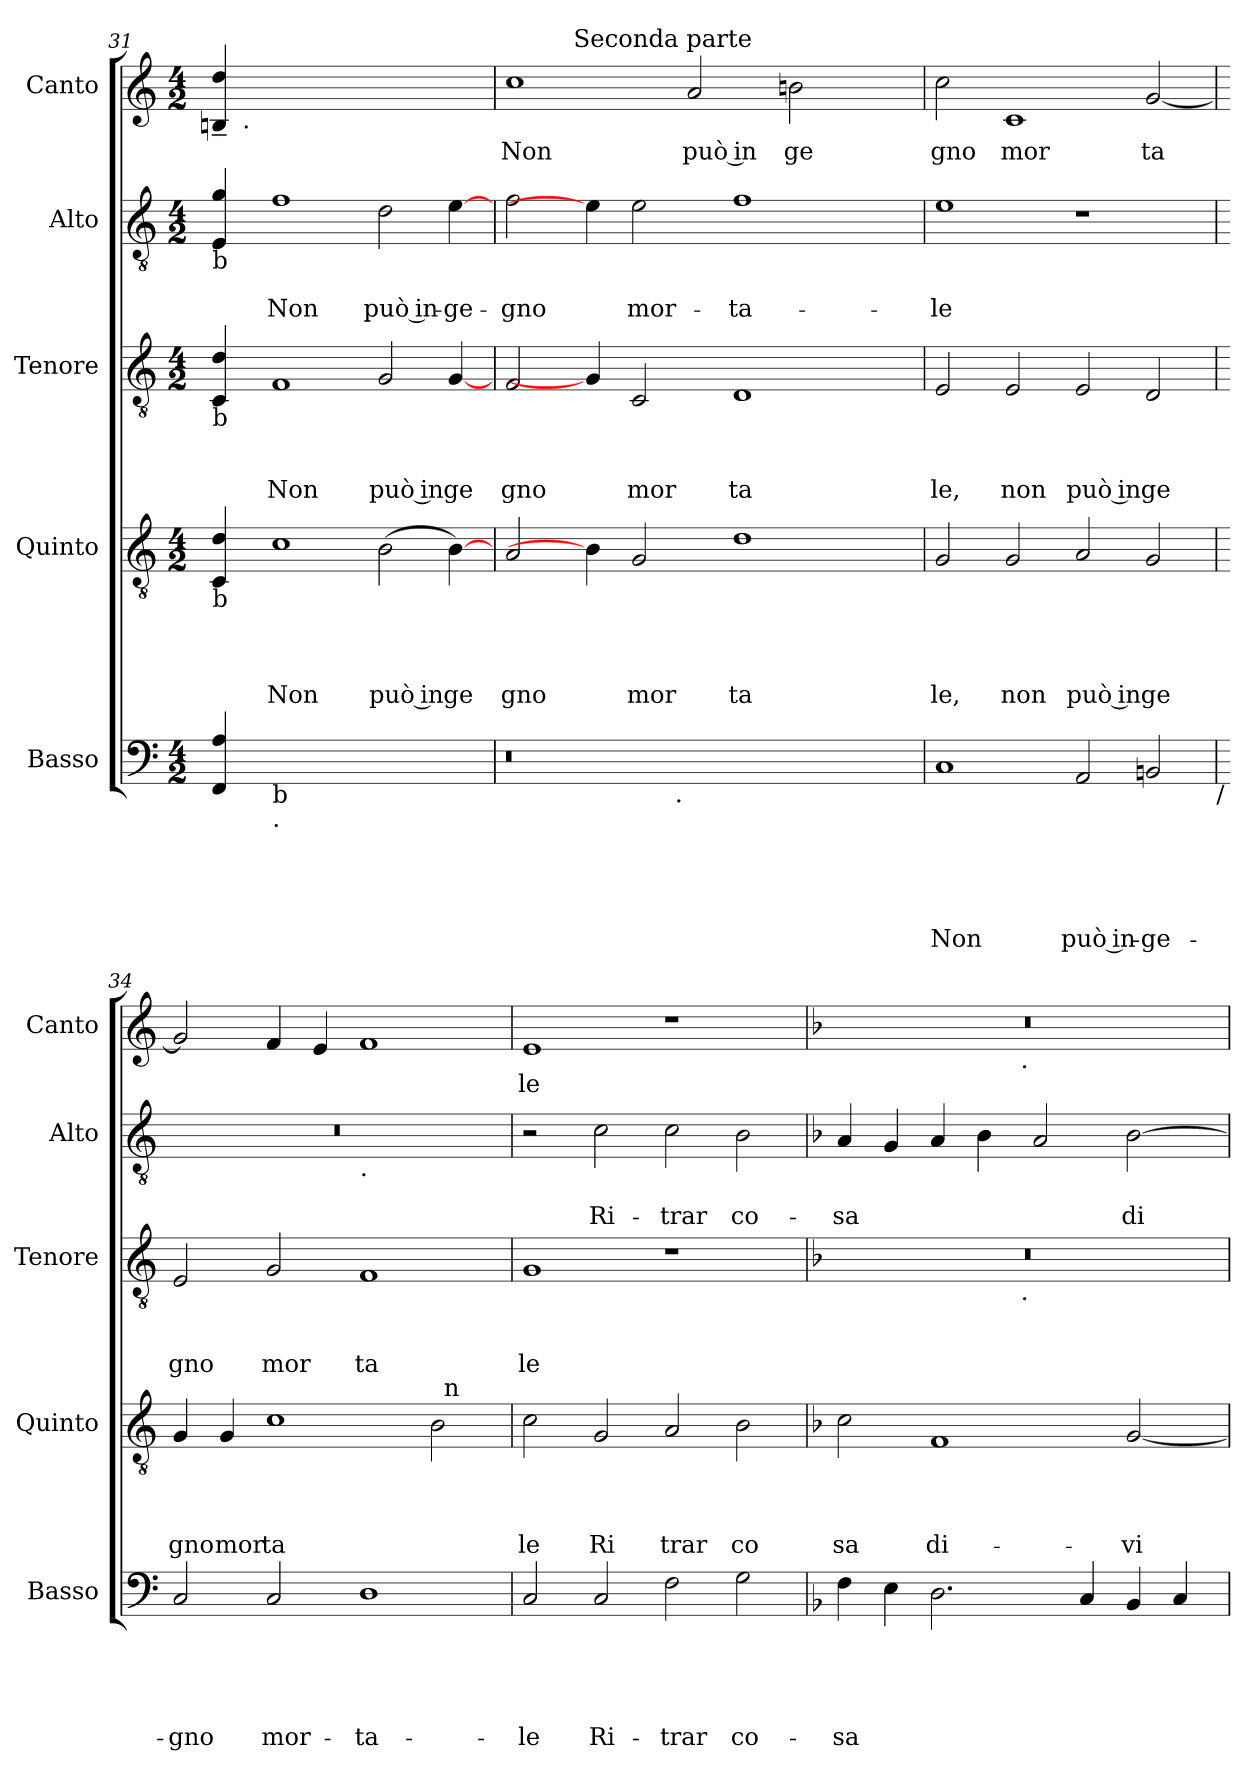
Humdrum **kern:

**kern	**text	**text	**text	**text	**text	**kern	**text	**text	**text	**text	**kern	**text	**text	**text	**kern	**text	**text	**kern	**text
*part5	*part5	*part5	*part5	*part5	*part5	*part4	*part4	*part4	*part4	*part4	*part3	*part3	*part3	*part3	*part2	*part2	*part2	*part1	*part1
*staff5	*staff5	*staff5	*staff5	*staff5	*staff5	*staff4	*staff4	*staff4	*staff4	*staff4	*staff3	*staff3	*staff3	*staff3	*staff2	*staff2	*staff2	*staff1	*staff1
*I"Basso	*	*	*	*	*	*I"Quinto	*	*	*	*	*I"Tenore	*	*	*	*I"Alto	*	*	*I"Canto	*
*I'Basso	*	*	*	*	*	*I'Quinto	*	*	*	*	*I'Tenore	*	*	*	*I'Alto	*	*	*I'Canto	*
!!LO:LB:g=z
*clefF4	*	*	*	*	*	*clefGv2	*	*	*	*	*clefGv2	*	*	*	*clefGv2	*	*	*clefG2	*
*k[]	*	*	*	*	*	*k[]	*	*	*	*	*k[]	*	*	*	*k[]	*	*	*k[]	*
*C:	*	*	*	*	*	*C:	*	*	*	*	*C:	*	*	*	*C:	*	*	*C:	*
*M4/2	*	*	*	*	*	*M4/2	*	*	*	*	*M4/2	*	*	*	*M4/2	*	*	*M4/2	*
=31	=31	=31	=31	=31	=31	=31	=31	=31	=31	=31	=31	=31	=31	=31	=31	=31	=31	=31	=31
!	!	!	!	!	!	!	!	!	!	!	!	!	!	!	!	!	!	!LO:TX:b:t=b	!
!	!	!	!	!	!	!	!	!	!	!	!	!	!	!	!LO:TX:b:t=b	!	!	!	!
!	!	!	!	!	!	!	!	!	!	!	!LO:TX:b:t=b	!	!	!	!	!	!	!	!
!	!	!	!	!	!	!LO:TX:b:t=b	!	!	!	!	!	!	!	!	!	!	!	!	!
*	*	*	*	*	*	*	*	*	*	*	*	*	*	*	*	*	*	*^	*
4FF/ 4A/	.	.	.	.	.	4C/ 4d/	.	.	.	.	4C/ 4d/	.	.	.	4E/ 4g/	.	.	4Bn/~< 4dd/~<	8ryy	.
!	!	!	!	!	!	!	!	!	!	!	!	!	!	!	!	!	!	!	!LO:TX:b:t=.	!
.	.	.	.	.	.	.	.	.	.	.	.	.	.	.	.	.	.	.	1...ryy	.
!LO:TX:b:t=b	!	!	!	!	!	!	!	!	!	!	!	!	!	!	!	!	!	!	!	!
!LO:TX:b:t=.	!	!	!	!	!	!	!	!	!	!	!	!	!	!	!	!	!	!	!	!
!	!	!	!	!	!	!	!	!	!	!LO:LY:b	!	!	!	!LO:LY:b	!	!	!LO:LY:b	!	!	!
1..ryy	.	.	.	.	.	1c	.	.	.	Non	1F	.	.	-Non	1f	.	Non	1..ryy	.	.
!	!	!	!	!	!	!	!	!	!	!LO:LY:b:rj	!	!	!	!LO:LY:b:rj	!	!	!LO:LY:b:rj	!	!	!
.	.	.	.	.	.	(<2B\	.	.	.	può in	2G/	.	.	può in	2d\	.	può in-	.	.	.
!	!	!	!	!	!	!	!	!	!	!LO:LY:b	!	!	!	!LO:LY:b	!	!	!LO:LY:b	!	!	!
.	.	.	.	.	.	[4B\)	.	.	.	ge	[4G/	.	.	ge	[4e\	.	-ge-	.	.	.
=32	=32	=32	=32	=32	=32	=32	=32	=32	=32	=32	=32	=32	=32	=32	=32	=32	=32	=32	=32	=32
!	!	!	!	!	!	!	!	!	!	!LO:LY:b	!	!	!	!LO:LY:b	!	!	!LO:LY:b	!	!	!LO:LY:b
*^	*	*	*	*	*	*	*	*	*	*	*	*	*	*	*	*	*	*	*	*
0r	2ryy	.	.	.	.	.	2A/	.	.	.	gno	2F/	.	.	gno	2f\	.	-gno	1cc	4...ryy	Non
!	!	!	!	!	!	!	!	!	!	!	!	!	!	!	!	!	!	!	!	!LO:TX:a:t=Seconda parte	!
.	.	.	.	.	.	.	.	.	.	.	.	.	.	.	.	.	.	.	.	1ryy	.
.	4...ryy	.	.	.	.	.	4B\]	.	.	.	.	4G/]	.	.	.	4e\]	.	.	.	.	.
!	!	!	!	!	!	!	!	!	!	!	!LO:LY:b	!	!	!	!LO:LY:b	!	!	!LO:LY:b	!	!	!
.	.	.	.	.	.	.	2G/	.	.	.	mor	2C/	.	.	mor	2e\	.	mor-	.	.	.
!	!LO:TX:b:t=.	!	!	!	!	!	!	!	!	!	!	!	!	!	!	!	!	!	!	!	!
.	1ryy	.	.	.	.	.	.	.	.	.	.	.	.	.	.	.	.	.	.	.	.
!	!	!	!	!	!	!	!	!	!	!	!	!	!	!	!	!	!	!	!	!	!LO:LY:b:rj
.	.	.	.	.	.	.	.	.	.	.	.	.	.	.	.	.	.	.	2a/	.	può in
!	!	!	!	!	!	!	!	!	!	!	!LO:LY:b	!	!	!	!LO:LY:b	!	!	!LO:LY:b	!	!	!
.	.	.	.	.	.	.	1d	.	.	.	ta	1D	.	.	ta	1f	.	-ta-	.	.	.
.	.	.	.	.	.	.	.	.	.	.	.	.	.	.	.	.	.	.	.	2ryy	.
!	!	!	!	!	!	!	!	!	!	!	!	!	!	!	!	!	!	!	!	!	!LO:LY:b
.	.	.	.	.	.	.	.	.	.	.	.	.	.	.	.	.	.	.	2bn\	.	ge
.	4ryy	.	.	.	.	.	.	.	.	.	.	.	.	.	.	.	.	.	.	4ryy	.
4ryy	.	.	.	.	.	.	.	.	.	.	.	.	.	.	.	.	.	.	4ryy	.	.
.	32ryy	.	.	.	.	.	.	.	.	.	.	.	.	.	.	.	.	.	.	32ryy	.
=33	=33	=33	=33	=33	=33	=33	=33	=33	=33	=33	=33	=33	=33	=33	=33	=33	=33	=33	=33	=33	=33
!	!	!	!	!	!	!LO:LY:b	!	!	!	!	!LO:LY:b	!	!	!	!LO:LY:b	!	!	!LO:LY:b	!	!	!LO:LY:b
*v	*v	*	*	*	*	*	*	*	*	*	*	*	*	*	*	*	*	*	*v	*v	*
1C	.	.	.	.	-Non	2G/	.	.	.	le,	2E/	.	.	le,	1e	.	-le	2cc\	gno
!	!	!	!	!	!	!	!	!	!	!LO:LY:b	!	!	!	!LO:LY:b	!	!	!	!	!LO:LY:b
.	.	.	.	.	.	2G/	.	.	.	non	2E/	.	.	non	.	.	.	1c	mor
!	!	!	!	!	!LO:LY:b:rj	!	!	!	!	!LO:LY:b:rj	!	!	!	!LO:LY:b:rj	!	!	!	!	!
2AA/	.	.	.	.	può in-	2A/	.	.	.	può in	2E/	.	.	può in	1r	.	.	.	.
!	!	!	!	!	!LO:LY:b	!	!	!	!	!LO:LY:b	!	!	!	!LO:LY:b	!	!	!	!	!LO:LY:b
2BBn/	.	.	.	.	-ge-	2G/	.	.	.	ge	2D/	.	.	ge	.	.	.	[<2g/	ta
!LO:TX:b:t=/	!	!	!	!	!	!	!	!	!	!	!	!	!	!	!	!	!	!	!
=34	=34	=34	=34	=34	=34	=34	=34	=34	=34	=34	=34	=34	=34	=34	=34	=34	=34	=34	=34
!	!	!	!	!	!LO:LY:b	!	!	!	!	!LO:LY:b	!	!	!	!LO:LY:b	!	!	!	!	!
*	*	*	*	*	*	*^	*	*	*	*	*	*	*	*	*^	*	*	*	*
2C/	.	.	.	.	-gno	4G/	1ryy	.	.	.	gno	2E/	.	.	gno	0r	1ryy	.	.	2g/]	.
!	!	!	!	!	!	!	!	!	!	!	!LO:LY:b	!	!	!	!	!	!	!	!	!	!
.	.	.	.	.	.	4G/	.	.	.	.	mor	.	.	.	.	.	.	.	.	.	.
!	!	!	!	!	!LO:LY:b	!	!	!	!	!	!LO:LY:b	!	!	!	!LO:LY:b	!	!	!	!	!	!
2C/	.	.	.	.	mor-	1c	.	.	.	.	ta	2G/	.	.	mor	.	.	.	.	4f/	.
.	.	.	.	.	.	.	.	.	.	.	.	.	.	.	.	.	.	.	.	4e/	.
!	!	!	!	!	!	!	!	!	!	!	!	!	!	!	!	!	!LO:TX:b:t=.	!	!	!	!
!	!	!	!	!	!LO:LY:b	!	!	!	!	!	!	!	!	!	!LO:LY:b	!	!	!	!	!	!
1D	.	.	.	.	-ta-	.	2ryy	.	.	.	.	1F	.	.	ta	.	1ryy	.	.	1f	.
.	.	.	.	.	.	2B\	32ryy	.	.	.	.	.	.	.	.	.	.	.	.	.	.
!	!	!	!	!	!	!	!LO:TX:a:t=n	!	!	!	!	!	!	!	!	!	!	!	!	!	!
.	.	.	.	.	.	.	4...ryy	.	.	.	.	.	.	.	.	.	.	.	.	.	.
=35	=35	=35	=35	=35	=35	=35	=35	=35	=35	=35	=35	=35	=35	=35	=35	=35	=35	=35	=35	=35	=35
!	!	!	!	!	!LO:LY:b	!	!	!	!	!	!LO:LY:b	!	!	!	!LO:LY:b	!	!	!	!	!	!LO:LY:b
*	*	*	*	*	*	*v	*v	*	*	*	*	*	*	*	*	*v	*v	*	*	*	*
2C/	.	.	.	.	-le	2c\	.	.	.	le	1G	.	.	le	2r	.	.	1e<	le
!	!	!	!	!	!LO:LY:b	!	!	!	!	!LO:LY:b	!	!	!	!	!	!	!LO:LY:b	!	!
2C/	.	.	.	.	Ri-	2G/	.	.	.	Ri	.	.	.	.	2c\	.	Ri-	.	.
!	!	!	!	!	!LO:LY:b	!	!	!	!	!LO:LY:b	!	!	!	!	!	!	!LO:LY:b	!	!
2F\	.	.	.	.	-trar	2A/	.	.	.	trar	1r	.	.	.	2c\	.	-trar	1r	.
!	!	!	!	!	!LO:LY:b	!	!	!	!	!LO:LY:b	!	!	!	!	!	!	!LO:LY:b	!	!
2G\	.	.	.	.	co-	2B\	.	.	.	co	.	.	.	.	2B\	.	co-	.	.
!!LO:PB:g=z
=36	=36	=36	=36	=36	=36	=36	=36	=36	=36	=36	=36	=36	=36	=36	=36	=36	=36	=36	=36
*k[b-]	*	*	*	*	*	*k[b-]	*	*	*	*	*k[b-]	*	*	*	*k[b-]	*	*	*k[b-]	*
*F:	*	*	*	*	*	*F:	*	*	*	*	*F:	*	*	*	*F:	*	*	*F:	*
!	!	!	!	!	!LO:LY:b	!	!	!	!	!LO:LY:b	!	!	!	!	!	!	!LO:LY:b	!	!
*	*	*	*	*	*	*	*	*	*	*	*^	*	*	*	*	*	*	*^	*
4F\	.	.	.	.	-sa	2c\	.	.	.	sa	0r	2ryy	.	.	.	4A/	.	-sa	0r	2ryy	.
4E\	.	.	.	.	.	.	.	.	.	.	.	.	.	.	.	4G/	.	.	.	.	.
!	!	!	!	!	!	!	!	!	!	!LO:LY:b	!	!	!	!	!	!	!	!	!	!	!
2.D\	.	.	.	.	.	1F	.	.	.	di-	.	4...ryy	.	.	.	4A/	.	.	.	4...ryy	.
.	.	.	.	.	.	.	.	.	.	.	.	.	.	.	.	4B-\	.	.	.	.	.
!	!	!	!	!	!	!	!	!	!	!	!	!	!	!	!	!	!	!	!	!LO:TX:b:t=.	!
!	!	!	!	!	!	!	!	!	!	!	!	!LO:TX:b:t=.	!	!	!	!	!	!	!	!	!
.	.	.	.	.	.	.	.	.	.	.	.	1ryy	.	.	.	.	.	.	.	1ryy	.
.	.	.	.	.	.	.	.	.	.	.	.	.	.	.	.	2A/	.	.	.	.	.
4C/	.	.	.	.	.	.	.	.	.	.	.	.	.	.	.	.	.	.	.	.	.
!	!	!	!	!	!	!	!	!	!	!LO:LY:b	!	!	!	!	!	!	!	!LO:LY:b	!	!	!
4BB-/	.	.	.	.	.	[<2G/	.	.	.	-vi-	.	.	.	.	.	[>2B-\	.	di-	.	.	.
4C/	.	.	.	.	.	.	.	.	.	.	.	.	.	.	.	.	.	.	.	.	.
.	.	.	.	.	.	.	.	.	.	.	.	32ryy	.	.	.	.	.	.	.	32ryy	.
*	*	*	*	*	*	*	*	*	*	*	*v	*v	*	*	*	*	*	*	*v	*v	*
=	=	=	=	=	=	=	=	=	=	=	=	=	=	=	=	=	=	=	=
*-	*-	*-	*-	*-	*-	*-	*-	*-	*-	*-	*-	*-	*-	*-	*-	*-	*-	*-	*-
